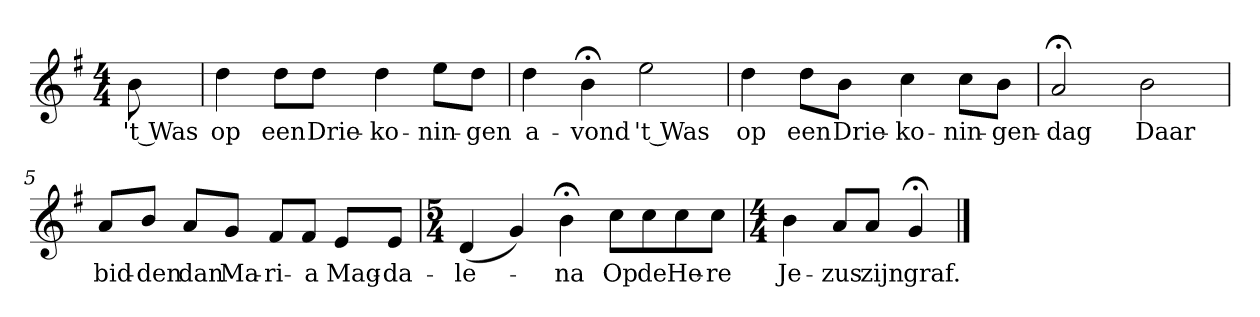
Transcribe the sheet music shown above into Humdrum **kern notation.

**kern	**text
*part1	*part1
*staff1	*staff1
*k[f#]	*
*G:	*
*M4/4	*
*MM120	*
=	=
8b	't Was
=1	=1
4dd	op
8ddL	een
8ddJ	Drie-
4dd	-ko-
8eeL	-nin-
8ddJ	-gen
=2	=2
4dd	a-
4b;<	-vond
2ee	't Was
=3	=3
4dd	op
8ddL	een
8bJ	Drie-
4cc	-ko-
8ccL	-nin-
8bJ	-gen-
=4	=4
2a;<	-dag
2b	Daar
=5	=5
8aL	bid-
8bJ	-den
8aL	dan
8gJ	Ma-
8f#L	-ri-
8f#J	-a
8eL	Mag-
8eJ	-da-
=6	=6
*M5/4	*
(4d	-le-
4g)	.
4b;<	-na
8ccL	Op
8cc	de
8cc	He-
8ccJ	-re
=7	=7
*M4/4	*
4b	Je-
8aL	-zus
8aJ	zijn
4g;<	graf.
==	==
*-	*-
